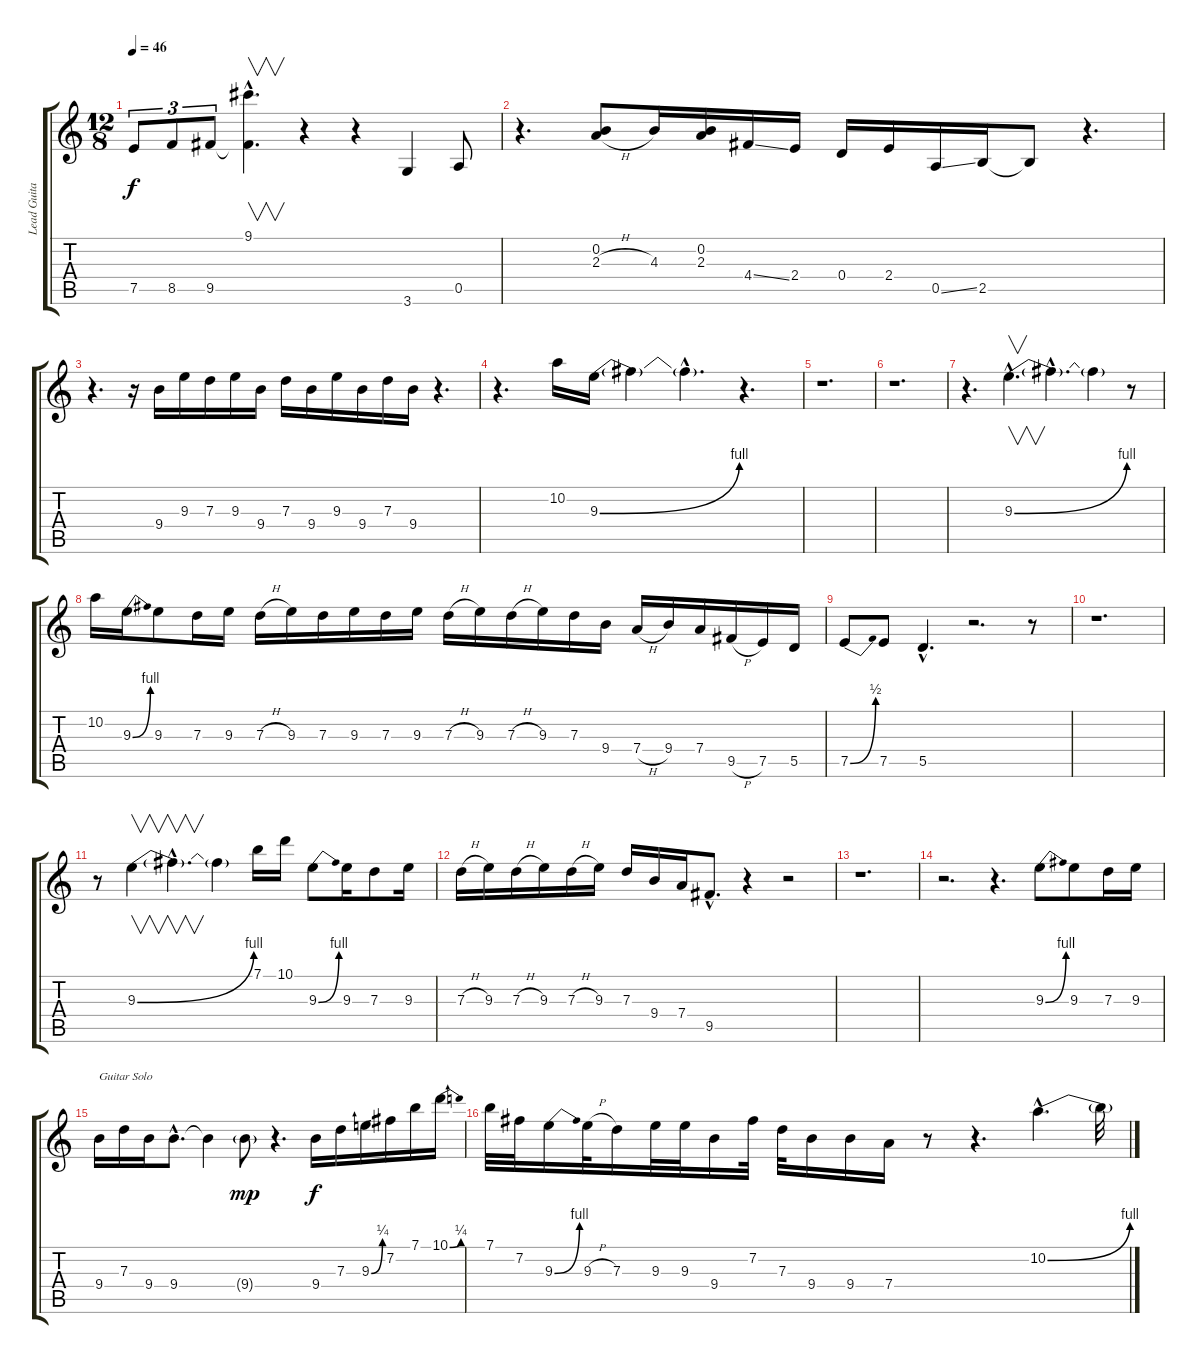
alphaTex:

\track ("Lead Guitar" "Lead Guita") {instrument overdrivenguitar}
\staff {score tabs}
\tuning (E4 B3 G3 D3 A2 E2) {hide}
\ts (12 8)
\tempo 46
\clef g2
\ks c
7.5.8{tu (3 2) dy f instrument overdrivenguitar} 8.5.8{tu (3 2)} 9.5.8{tu (3 2)} (9.1{hac} 9.5{hac t}).4{v d} r.4 r.4 3.6.4 0.5.8 |
r.4{d} (0.2 2.3{h}).8 4.3.16 (0.2 2.3).16 4.4{ss}.16 2.4.16 0.4.16 2.4.16 0.5{ss}.16 2.5.16 2.5{t}.8 r.4{d} |
r.4{d} r.16 9.4.16 9.3.16 7.3.16 9.3.16 9.4.16 7.3.16 9.4.16 9.3.16 9.4.16 7.3.16 9.4.16 r.4{d} |
r.4{d} 10.2.16 9.3{be (bend 0 0 60 4)}.16 9.3{t}.4 9.3{hac t}.4{d} r.4{d} |
r.1{d} |
r.1{d} |
r.4{d} 9.3{be (bend 0 0 60 4) hac}.4{v d} 9.3{hac t}.4{d} 9.3{t}.4 r.8 |
10.2.16 9.3{be (bend 0 0 60 4)}.16 9.3.8 7.3.16 9.3.16 7.3{h}.16 9.3.16 7.3.16 9.3.16 7.3.16 9.3.16 7.3{h}.16 9.3.16 7.3{h}.16 9.3.16 7.3.16 9.4.16 7.4{h}.16 9.4.16 7.4.16 9.5{h}.16 7.5.16 5.5.16 |
7.5{be (bend 0 0 60 2)}.8 7.5.8 5.5{hac}.4{d} r.2{d} r.8 |
r.1{d} |
r.8 9.3{be (bend 0 0 60 4)}.4{v} 9.3{hac t}.4{v d} 9.3{t}.4 7.1.16 10.1.16 9.3{be (bend 0 0 60 4)}.8 9.3.16 7.3.8 9.3.16 |
7.3{h}.16 9.3.16 7.3{h}.16 9.3.16 7.3{h}.16 9.3.16 7.3.16 9.4.16 7.4.16 9.5{hac}.8{d} r.4 r.2 |
r.1{d} |
r.2{d} r.4{d} 9.3{be (bend 0 0 60 4)}.8 9.3.8 7.3.16 9.3.16 |
9.4.16{txt "Guitar Solo"} 7.3.16 9.4.16 9.4{hac}.8{d} 9.4{t}.4 9.4{g}.8{dy mp} r.4{d} 9.4.16{dy f} 7.3.16 9.3{be (bend 0 0 60 1)}.16 7.2.16 7.1.16 10.1{be (bend 0 0 60 1)}.16 |
7.1.32 7.2.32 9.3{be (bend 0 0 60 4)}.16 9.3{h}.32 7.3.16 9.3.32 9.3.32 9.4.16 7.2.32 7.3.32 9.4.16 9.4.16 7.4.16 r.8 r.4{d} 10.2{be (bend 0 0 60 4) hac}.4{d} 10.2{t}.32
